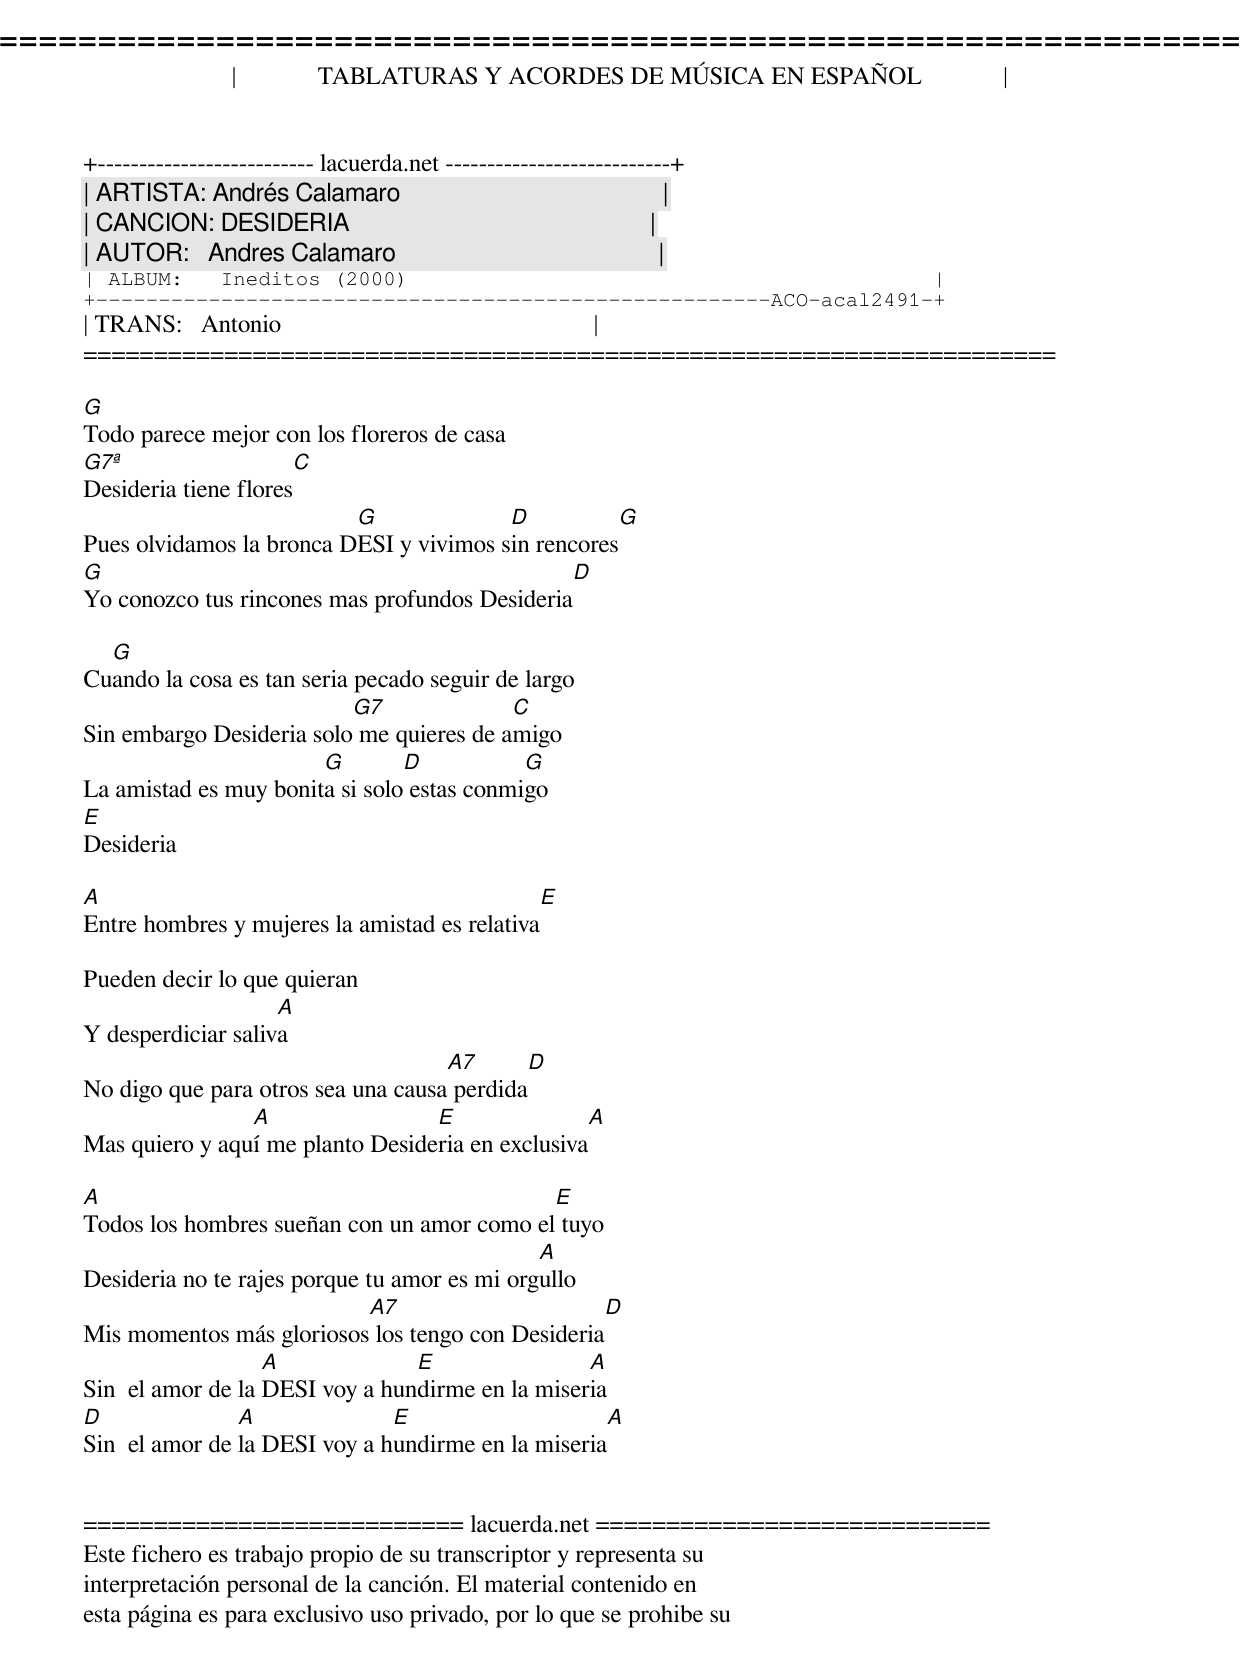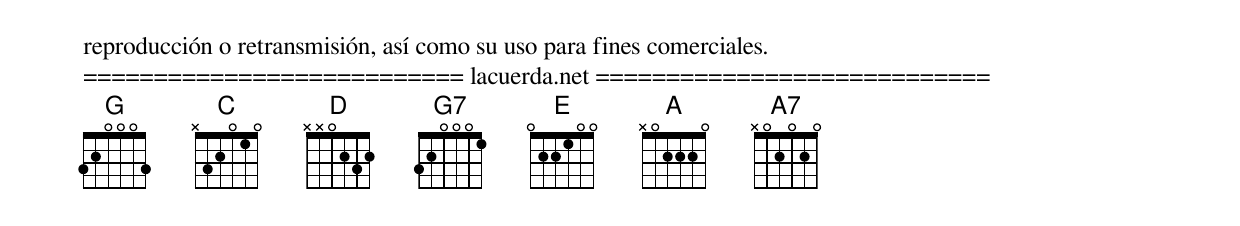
=====================================================================
|             TABLATURAS Y ACORDES DE MÚSICA EN ESPAÑOL             |
+-------------------------- lacuerda.net ---------------------------+
| ARTISTA: Andrés Calamaro                                          |
| CANCION: DESIDERIA                                                |
| AUTOR:   Andres Calamaro                                          |
| ALBUM:   Ineditos (2000)                                          |
+------------------------------------------------------ACO-acal2491-+
| TRANS:   Antonio                                                  |
=====================================================================

G
Todo parece mejor con los floreros de casa
G7ª                        C
Desideria tiene flores
                          G              D          G
Pues olvidamos la bronca DESI y vivimos sin rencores
G                                                 D
Yo conozco tus rincones mas profundos Desideria

  G
Cuando la cosa es tan seria pecado seguir de largo
                          G7              C
Sin embargo Desideria solo me quieres de amigo
                       G        D           G
La amistad es muy bonita si solo estas conmigo
E
Desideria

A                                                   E
Entre hombres y mujeres la amistad es relativa

Pueden decir lo que quieran
                    A
Y desperdiciar saliva
                                    A7       D
No digo que para otros sea una causa perdida
                A                 E                    A
Mas quiero y aquí me planto Desideria en exclusiva

A                                           E
Todos los hombres sueñan con un amor como el tuyo
                                              A
Desideria no te rajes porque tu amor es mi orgullo
                          A7                      D
Mis momentos más gloriosos los tengo con Desideria
                   A             E                A
Sin  el amor de la DESI voy a hundirme en la miseria
D               A              E                    A
Sin  el amor de la DESI voy a hundirme en la miseria


=========================== lacuerda.net ============================
Este fichero es trabajo propio de su transcriptor y representa su
interpretación personal de la canción. El material contenido en
esta página es para exclusivo uso privado, por lo que se prohibe su
reproducción o retransmisión, así como su uso para fines comerciales.
=========================== lacuerda.net ============================
